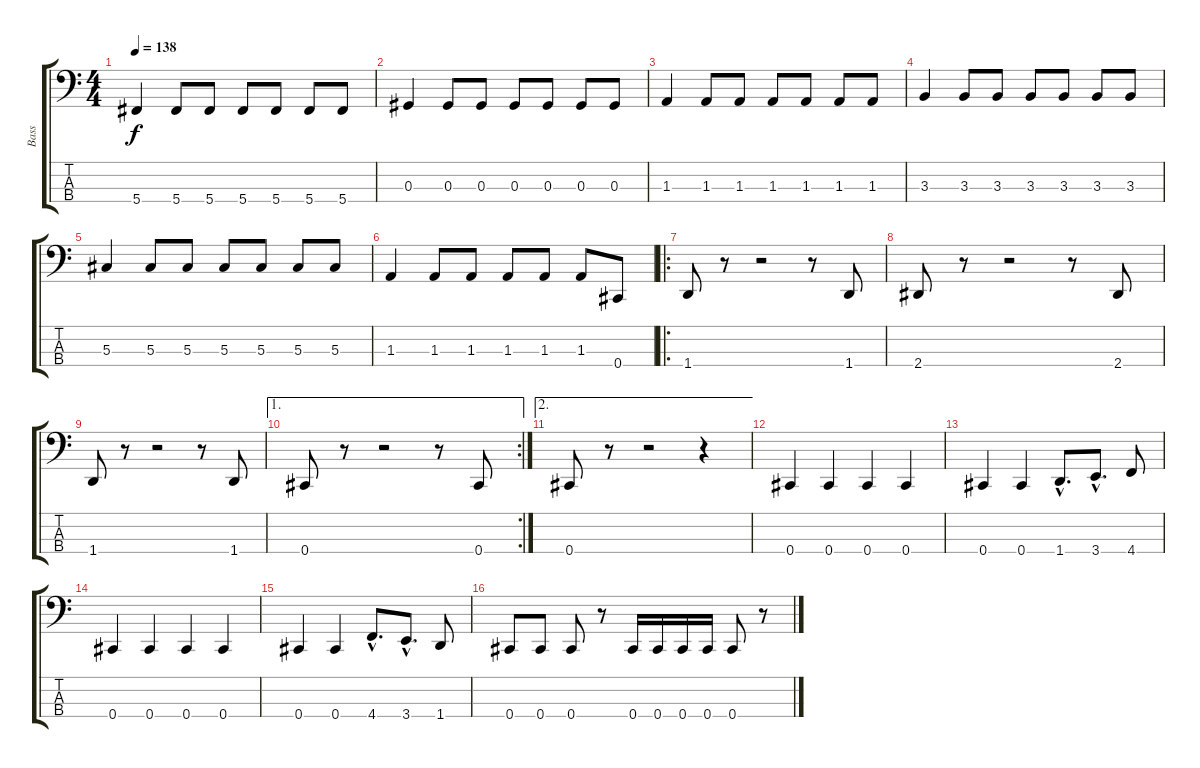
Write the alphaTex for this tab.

\track ("Bass" "Bass") {instrument electricbassfinger}
\staff {score tabs}
\tuning (Gb2 Db2 Ab1 Db1) {hide}
\ts (4 4)
\tempo 138
\clef f4
\ks c
5.4.4{dy f} 5.4.8 5.4.8 5.4.8 5.4.8 5.4.8 5.4.8 |
0.3.4 0.3.8 0.3.8 0.3.8 0.3.8 0.3.8 0.3.8 |
1.3.4 1.3.8 1.3.8 1.3.8 1.3.8 1.3.8 1.3.8 |
3.3.4 3.3.8 3.3.8 3.3.8 3.3.8 3.3.8 3.3.8 |
5.3.4 5.3.8 5.3.8 5.3.8 5.3.8 5.3.8 5.3.8 |
1.3.4 1.3.8 1.3.8 1.3.8 1.3.8 1.3.8 0.4.8 |
\ro
1.4.8 r.8 r.2 r.8 1.4.8 |
2.4.8 r.8 r.2 r.8 2.4.8 |
1.4.8 r.8 r.2 r.8 1.4.8 |
\ae 1
\rc 2
0.4.8 r.8 r.2 r.8 0.4.8 |
\ae 2
0.4.8 r.8 r.2 r.4 |
0.4.4 0.4.4 0.4.4 0.4.4 |
0.4.4 0.4.4 1.4{hac}.8{d} 3.4{hac}.8{d} 4.4.8 |
0.4.4 0.4.4 0.4.4 0.4.4 |
0.4.4 0.4.4 4.4{hac}.8{d} 3.4{hac}.8{d} 1.4.8 |
0.4.8 0.4.8 0.4.8 r.8 0.4.16 0.4.16 0.4.16 0.4.16 0.4.8 r.8
